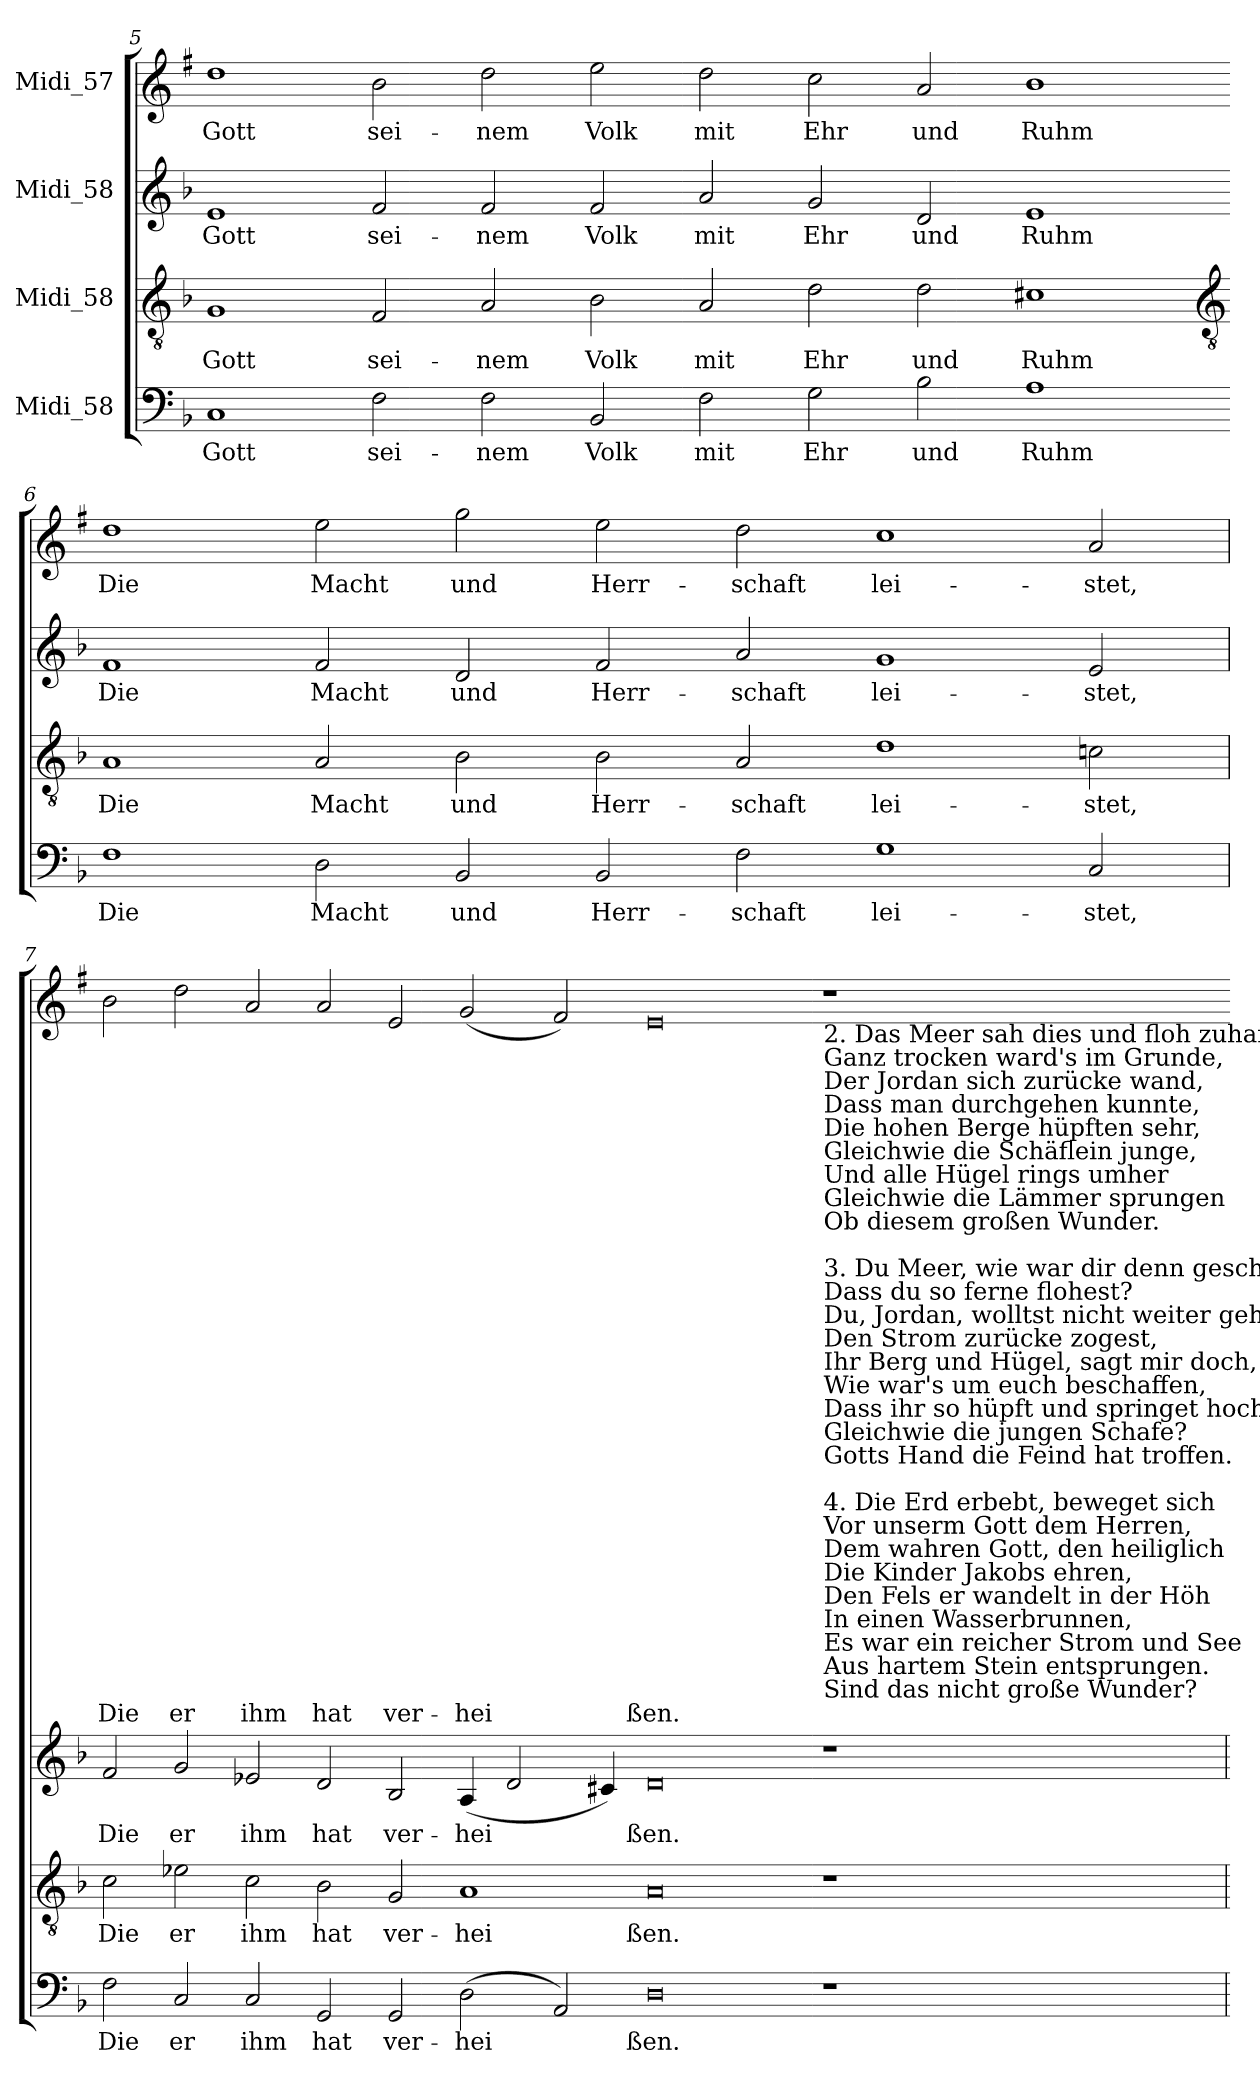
**kern	**text	**kern	**text	**kern	**text	**kern	**text
*part4	*part4	*part3	*part3	*part2	*part2	*part1	*part1
*staff4	*staff4	*staff3	*staff3	*staff2	*staff2	*staff1	*staff1
*I"Midi_58	*	*I"Midi_58	*	*I"Midi_58	*	*I"Midi_57	*
*clefF4	*	*clefGv2	*	*clefG2	*	*clefG2	*
*	*	*	*	*	*	*ITrd1c2	*
*k[b-]	*	*k[b-]	*	*k[b-]	*	*k[b-]	*
*F:	*	*F:	*	*F:	*	*F:	*
=5	=5	=5	=5	=5	=5	=5	=5
!	!LO:LY:b	!	!LO:LY:b	!	!LO:LY:b	!	!LO:LY:b
1C	Gott	1G	Gott	1e	Gott	1cc	Gott
!	!LO:LY:b	!	!LO:LY:b	!	!LO:LY:b	!	!LO:LY:b
2F	sei-	2F	sei-	2f	sei-	2a	sei-
!	!LO:LY:b	!	!LO:LY:b	!	!LO:LY:b	!	!LO:LY:b
2F	-nem	2A	-nem	2f	-nem	2cc	-nem
!	!LO:LY:b	!	!LO:LY:b	!	!LO:LY:b	!	!LO:LY:b
2BB-	Volk	2B-	Volk	2f	Volk	2dd	Volk
!	!LO:LY:b	!	!LO:LY:b	!	!LO:LY:b	!	!LO:LY:b
2F	mit	2A	mit	2a	mit	2cc	mit
!	!LO:LY:b	!	!LO:LY:b	!	!LO:LY:b	!	!LO:LY:b
2G	Ehr	2d	Ehr	2g	Ehr	2b-	Ehr
!	!LO:LY:b	!	!LO:LY:b	!	!LO:LY:b	!	!LO:LY:b
2B-	und	2d	und	2d	und	2g	und
!	!LO:LY:b	!	!LO:LY:b	!	!LO:LY:b	!	!LO:LY:b
1A	Ruhm	1c#X	Ruhm	1e	Ruhm	1a	Ruhm
!!LO:LB:g=z
=6-	=6-	=6-	=6-	=6-	=6-	=6-	=6-
*	*	*clefGv2	*	*	*	*	*
!	!LO:LY:b	!	!LO:LY:b	!	!LO:LY:b	!	!LO:LY:b
1F	Die	1A	Die	1f	Die	1cc	Die
!	!LO:LY:b	!	!LO:LY:b	!	!LO:LY:b	!	!LO:LY:b
2D	Macht	2A	Macht	2f	Macht	2dd	Macht
!	!LO:LY:b	!	!LO:LY:b	!	!LO:LY:b	!	!LO:LY:b
2BB-	und	2B-	und	2d	und	2ff	und
!	!LO:LY:b	!	!LO:LY:b	!	!LO:LY:b	!	!LO:LY:b
2BB-	Herr-	2B-	Herr-	2f	Herr-	2dd	Herr-
!	!LO:LY:b	!	!LO:LY:b	!	!LO:LY:b	!	!LO:LY:b
2F	-schaft	2A	-schaft	2a	-schaft	2cc	-schaft
!	!LO:LY:b	!	!LO:LY:b	!	!LO:LY:b	!	!LO:LY:b
1G	lei-	1d	lei-	1g	lei-	1b-	lei-
!	!LO:LY:b	!	!LO:LY:b	!	!LO:LY:b	!	!LO:LY:b
2C	-stet,	2c	-stet,	2e	-stet,	2g	-stet,
=7	=7	=7	=7	=7	=7	=7	=7
!	!LO:LY:b	!	!LO:LY:b	!	!LO:LY:b	!	!LO:LY:b
2F	Die	2c	Die	2f	Die	2a	Die
!	!LO:LY:b	!	!LO:LY:b	!	!LO:LY:b	!	!LO:LY:b
2C	er	2e-X	er	2g	er	2cc	er
!	!LO:LY:b	!	!LO:LY:b	!	!LO:LY:b	!	!LO:LY:b
2C	ihm	2c	ihm	2e-X	ihm	2g	ihm
!	!LO:LY:b	!	!LO:LY:b	!	!LO:LY:b	!	!LO:LY:b
2GG	hat	2B-	hat	2d	hat	2g	hat
!	!LO:LY:b	!	!LO:LY:b	!	!LO:LY:b	!	!LO:LY:b
2GG	ver-	2G	ver-	2B-	ver-	2d	ver-
!	!LO:LY:b	!	!LO:LY:b	!	!LO:LY:b	!	!LO:LY:b
(>2D	-hei	1A	-hei	(<4A	-hei	(<2f	-hei
.	.	.	.	2d	.	.	.
2AA)	.	.	.	.	.	2e)	.
.	.	.	.	4c#X)	.	.	.
!	!LO:LY:b	!	!LO:LY:b	!	!LO:LY:b	!	!LO:LY:b
0D	ßen.	0A	ßen.	0d	ßen.	0d	ßen.
!!LO:LB:g=z
=8-	=8-	=8-	=8-	=8-	=8-	=8-	=8-
!	!	!	!	!	!	!LO:TX:b:t=2. Das Meer sah dies und floh zuhand,\nGanz trocken ward's im Grunde,\nDer Jordan sich zurücke wand,\nDass man durchgehen kunnte,\nDie hohen Berge hüpften sehr,\nGleichwie die Schäflein junge,\nUnd alle Hügel rings umher\nGleichwie die Lämmer sprungen\nOb diesem großen Wunder.\n\n3. Du Meer, wie war dir denn geschehn,\nDass du so ferne flohest?\nDu, Jordan, wolltst nicht weiter gehn,\nDen Strom zurücke zogest,\nIhr Berg und Hügel, sagt mir doch,\nWie war's um euch beschaffen,\nDass ihr so hüpft und springet hoch,\nGleichwie die jungen Schafe?\nGotts Hand die Feind hat troffen.\n\n4. Die Erd erbebt, beweget sich\nVor unserm Gott dem Herren,\nDem wahren Gott, den heiliglich\nDie Kinder Jakobs ehren,\nDen Fels er wandelt in der Höh\nIn einen Wasserbrunnen,\nEs war ein reicher Strom und See\nAus hartem Stein entsprungen.\nSind das nicht große Wunder?	!
1r	.	1r	.	1r	.	1r	.
=	=-	=	=-	=	=-	=-	=-
*-	*-	*-	*-	*-	*-	*-	*-
